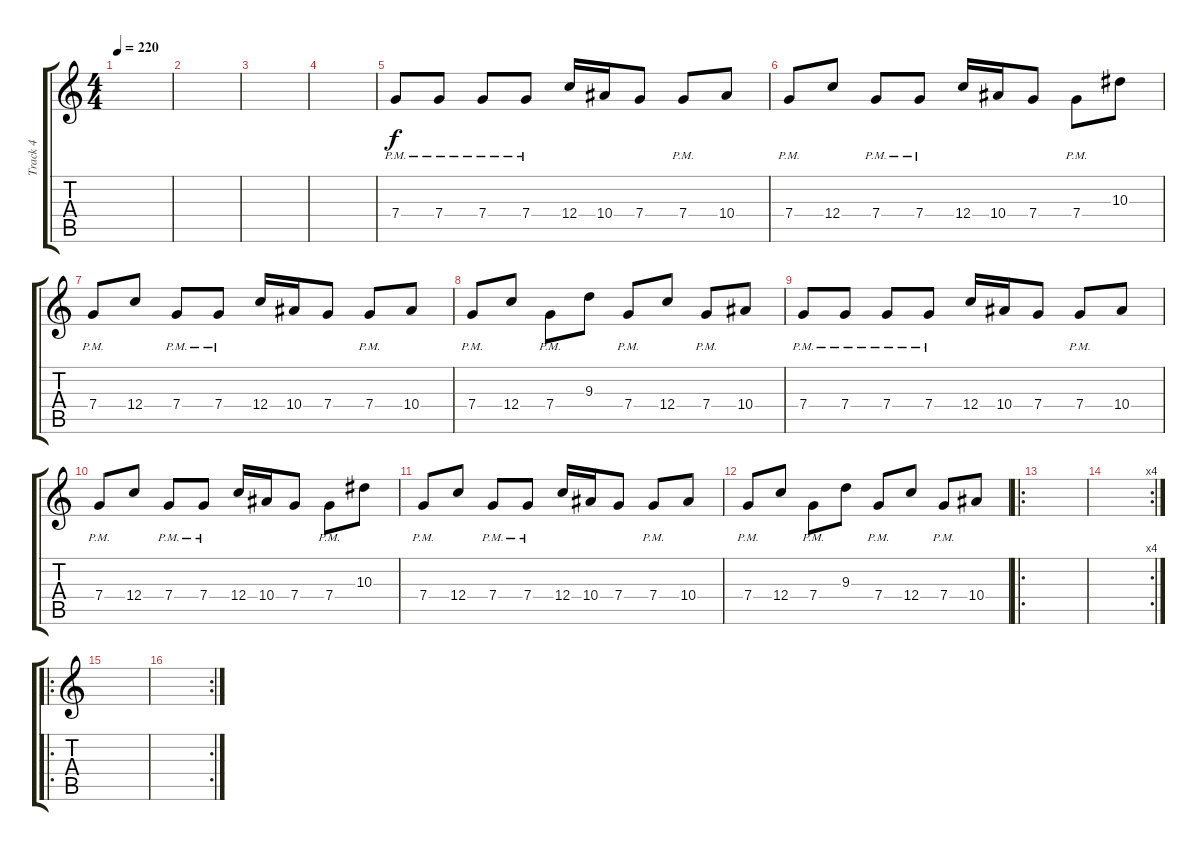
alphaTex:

\track ("Track 4" "Track 4") {instrument distortionguitar}
\staff {score tabs}
\tuning (D4 A3 F3 C3 G2 C2) {hide}
\ts (4 4)
\tempo 220
\clef g2
\ks c
|
|
|
|
7.4{pm}.8 7.4{pm}.8 7.4{pm}.8 7.4{pm}.8 12.4.16 10.4.16 7.4.8 7.4{pm}.8 10.4.8 |
7.4{pm}.8 12.4.8 7.4{pm}.8 7.4{pm}.8 12.4.16 10.4.16 7.4.8 7.4{pm}.8 10.3.8 |
7.4{pm}.8 12.4.8 7.4{pm}.8 7.4{pm}.8 12.4.16 10.4.16 7.4.8 7.4{pm}.8 10.4.8 |
7.4{pm}.8 12.4.8 7.4{pm}.8 9.3.8 7.4{pm}.8 12.4.8 7.4{pm}.8 10.4.8 |
7.4{pm}.8 7.4{pm}.8 7.4{pm}.8 7.4{pm}.8 12.4.16 10.4.16 7.4.8 7.4{pm}.8 10.4.8 |
7.4{pm}.8 12.4.8 7.4{pm}.8 7.4{pm}.8 12.4.16 10.4.16 7.4.8 7.4{pm}.8 10.3.8 |
7.4{pm}.8 12.4.8 7.4{pm}.8 7.4{pm}.8 12.4.16 10.4.16 7.4.8 7.4{pm}.8 10.4.8 |
7.4{pm}.8 12.4.8 7.4{pm}.8 9.3.8 7.4{pm}.8 12.4.8 7.4{pm}.8 10.4.8 |
\ro
|
\rc 4
|
\ro
|
\rc 2
